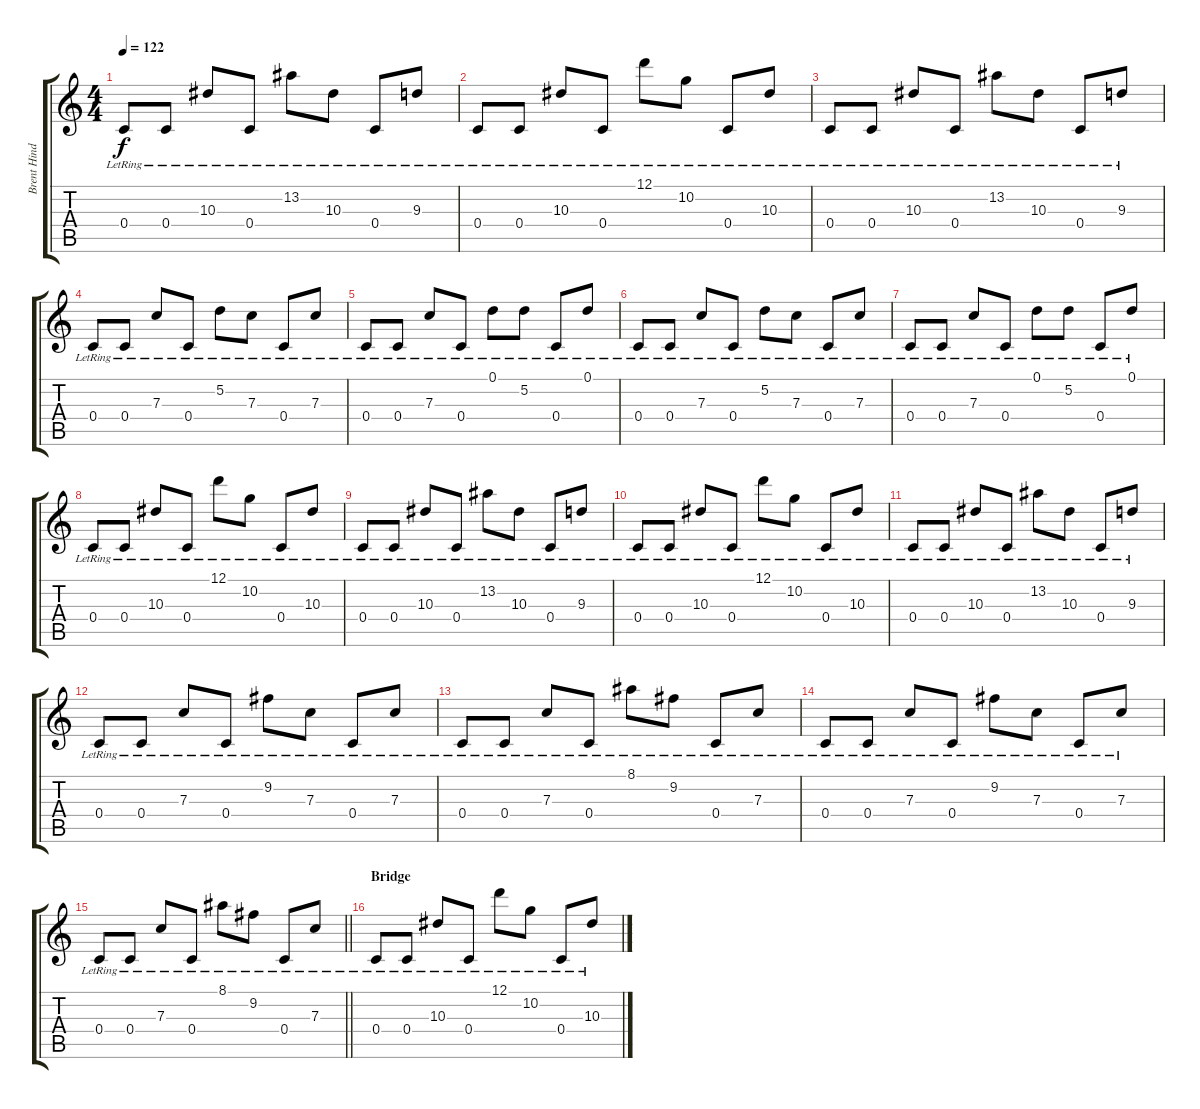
\track ("Brent Hinds" "Brent Hind") {instrument overdrivenguitar}
\staff {score tabs}
\tuning (D4 A3 F3 C3 G2 D2) {hide}
\ts (4 4)
\tempo 122
\clef g2
\ks c
0.4{lr}.8{dy f} 0.4{lr}.8 10.3{lr}.8 0.4{lr}.8 13.2{lr}.8 10.3{lr}.8 0.4{lr}.8 9.3{lr}.8 |
0.4{lr}.8 0.4{lr}.8 10.3{lr}.8 0.4{lr}.8 12.1{lr}.8 10.2{lr}.8 0.4{lr}.8 10.3{lr}.8 |
0.4{lr}.8 0.4{lr}.8 10.3{lr}.8 0.4{lr}.8 13.2{lr}.8 10.3{lr}.8 0.4{lr}.8 9.3{lr}.8 |
0.4{lr}.8 0.4{lr}.8 7.3{lr}.8 0.4{lr}.8 5.2{lr}.8 7.3{lr}.8 0.4{lr}.8 7.3{lr}.8 |
0.4{lr}.8 0.4{lr}.8 7.3{lr}.8 0.4{lr}.8 0.1{lr}.8 5.2{lr}.8 0.4{lr}.8 0.1{lr}.8 |
0.4{lr}.8 0.4{lr}.8 7.3{lr}.8 0.4{lr}.8 5.2{lr}.8 7.3{lr}.8 0.4{lr}.8 7.3{lr}.8 |
0.4{lr}.8 0.4{lr}.8 7.3{lr}.8 0.4{lr}.8 0.1{lr}.8 5.2{lr}.8 0.4{lr}.8 0.1{lr}.8 |
0.4{lr}.8 0.4{lr}.8 10.3{lr}.8 0.4{lr}.8 12.1{lr}.8 10.2{lr}.8 0.4{lr}.8 10.3{lr}.8 |
0.4{lr}.8 0.4{lr}.8 10.3{lr}.8 0.4{lr}.8 13.2{lr}.8 10.3{lr}.8 0.4{lr}.8 9.3{lr}.8 |
0.4{lr}.8 0.4{lr}.8 10.3{lr}.8 0.4{lr}.8 12.1{lr}.8 10.2{lr}.8 0.4{lr}.8 10.3{lr}.8 |
0.4{lr}.8 0.4{lr}.8 10.3{lr}.8 0.4{lr}.8 13.2{lr}.8 10.3{lr}.8 0.4{lr}.8 9.3{lr}.8 |
0.4{lr}.8 0.4{lr}.8 7.3{lr}.8 0.4{lr}.8 9.2{lr}.8 7.3{lr}.8 0.4{lr}.8 7.3{lr}.8 |
0.4{lr}.8 0.4{lr}.8 7.3{lr}.8 0.4{lr}.8 8.1{lr}.8 9.2{lr}.8 0.4{lr}.8 7.3{lr}.8 |
0.4{lr}.8 0.4{lr}.8 7.3{lr}.8 0.4{lr}.8 9.2{lr}.8 7.3{lr}.8 0.4{lr}.8 7.3{lr}.8 |
\barLineRight lightlight
0.4{lr}.8 0.4{lr}.8 7.3{lr}.8 0.4{lr}.8 8.1{lr}.8 9.2{lr}.8 0.4{lr}.8 7.3{lr}.8 |
\section ("" "Bridge")
0.4{lr}.8 0.4{lr}.8 10.3{lr}.8 0.4{lr}.8 12.1{lr}.8 10.2{lr}.8 0.4{lr}.8 10.3{lr}.8
